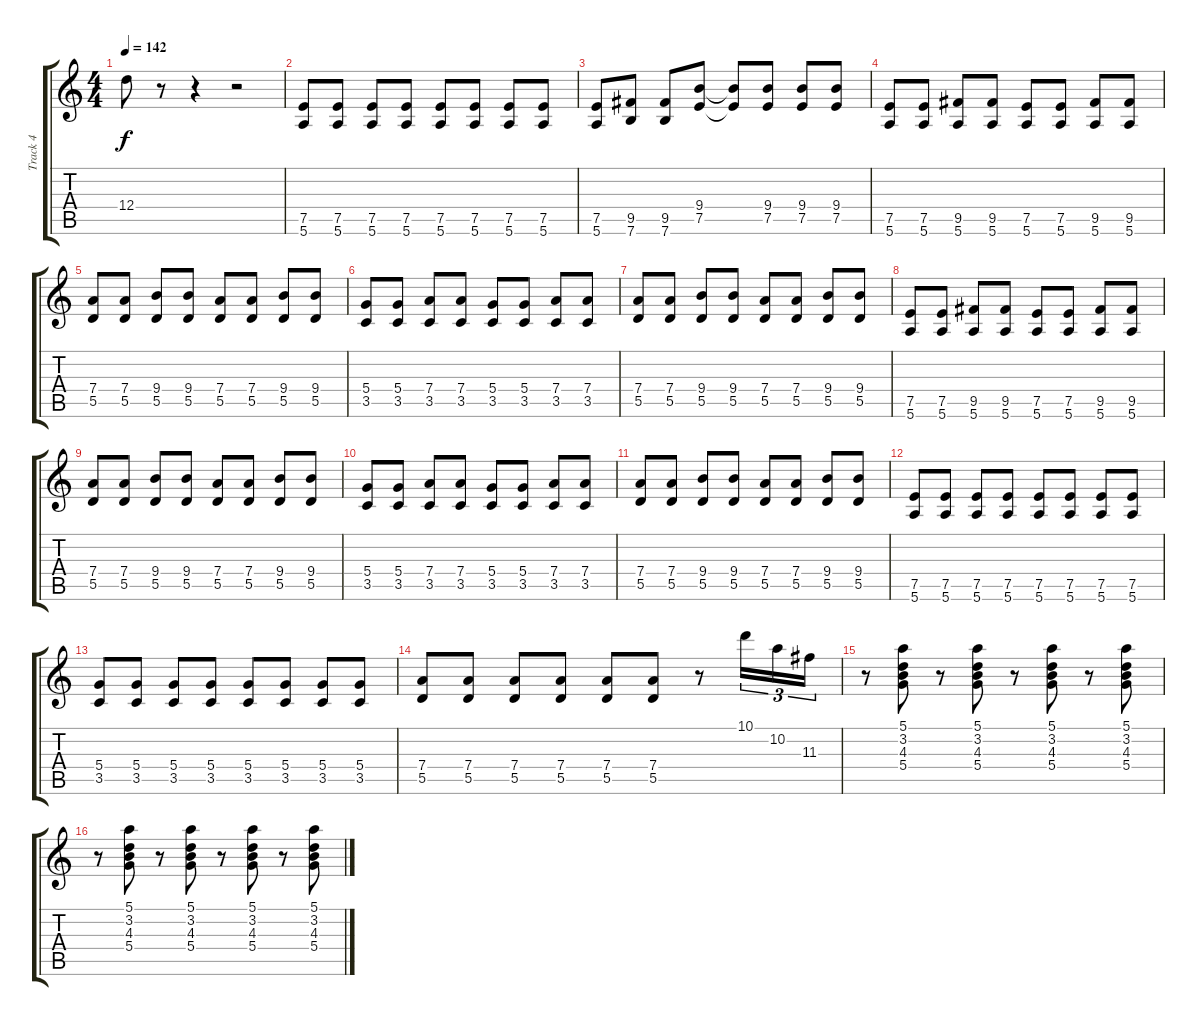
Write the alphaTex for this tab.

\track ("Track 4" "Track 4") {instrument electricguitarclean}
\staff {score tabs}
\tuning (E4 B3 G3 D3 A2 E2) {hide}
\ts (4 4)
\tempo 142
\clef g2
\ks c
12.4.8{dy f} r.8 r.4 r.2 |
(7.5 5.6).8 (7.5 5.6).8 (7.5 5.6).8 (7.5 5.6).8 (7.5 5.6).8 (7.5 5.6).8 (7.5 5.6).8 (7.5 5.6).8 |
(7.5 5.6).8 (9.5 7.6).8 (9.5 7.6).8 (9.4 7.5).8 (9.4{t} 7.5{t}).8 (9.4 7.5).8 (9.4 7.5).8 (9.4 7.5).8 |
(7.5 5.6).8 (7.5 5.6).8 (9.5 5.6).8 (9.5 5.6).8 (7.5 5.6).8 (7.5 5.6).8 (9.5 5.6).8 (9.5 5.6).8 |
(7.4 5.5).8 (7.4 5.5).8 (9.4 5.5).8 (9.4 5.5).8 (7.4 5.5).8 (7.4 5.5).8 (9.4 5.5).8 (9.4 5.5).8 |
(5.4 3.5).8 (5.4 3.5).8 (7.4 3.5).8 (7.4 3.5).8 (5.4 3.5).8 (5.4 3.5).8 (7.4 3.5).8 (7.4 3.5).8 |
(7.4 5.5).8 (7.4 5.5).8 (9.4 5.5).8 (9.4 5.5).8 (7.4 5.5).8 (7.4 5.5).8 (9.4 5.5).8 (9.4 5.5).8 |
(7.5 5.6).8 (7.5 5.6).8 (9.5 5.6).8 (9.5 5.6).8 (7.5 5.6).8 (7.5 5.6).8 (9.5 5.6).8 (9.5 5.6).8 |
(7.4 5.5).8 (7.4 5.5).8 (9.4 5.5).8 (9.4 5.5).8 (7.4 5.5).8 (7.4 5.5).8 (9.4 5.5).8 (9.4 5.5).8 |
(5.4 3.5).8 (5.4 3.5).8 (7.4 3.5).8 (7.4 3.5).8 (5.4 3.5).8 (5.4 3.5).8 (7.4 3.5).8 (7.4 3.5).8 |
(7.4 5.5).8 (7.4 5.5).8 (9.4 5.5).8 (9.4 5.5).8 (7.4 5.5).8 (7.4 5.5).8 (9.4 5.5).8 (9.4 5.5).8 |
(7.5 5.6).8 (7.5 5.6).8 (7.5 5.6).8 (7.5 5.6).8 (7.5 5.6).8 (7.5 5.6).8 (7.5 5.6).8 (7.5 5.6).8 |
(5.4 3.5).8 (5.4 3.5).8 (5.4 3.5).8 (5.4 3.5).8 (5.4 3.5).8 (5.4 3.5).8 (5.4 3.5).8 (5.4 3.5).8 |
(7.4 5.5).8 (7.4 5.5).8 (7.4 5.5).8 (7.4 5.5).8 (7.4 5.5).8 (7.4 5.5).8 r.8 10.1.16{tu (3 2)} 10.2.16{tu (3 2)} 11.3.16{tu (3 2)} |
r.8 (5.1 3.2 4.3 5.4).8 r.8 (5.1 3.2 4.3 5.4).8 r.8 (5.1 3.2 4.3 5.4).8 r.8 (5.1 3.2 4.3 5.4).8 |
r.8 (5.1 3.2 4.3 5.4).8 r.8 (5.1 3.2 4.3 5.4).8 r.8 (5.1 3.2 4.3 5.4).8 r.8 (5.1 3.2 4.3 5.4).8
